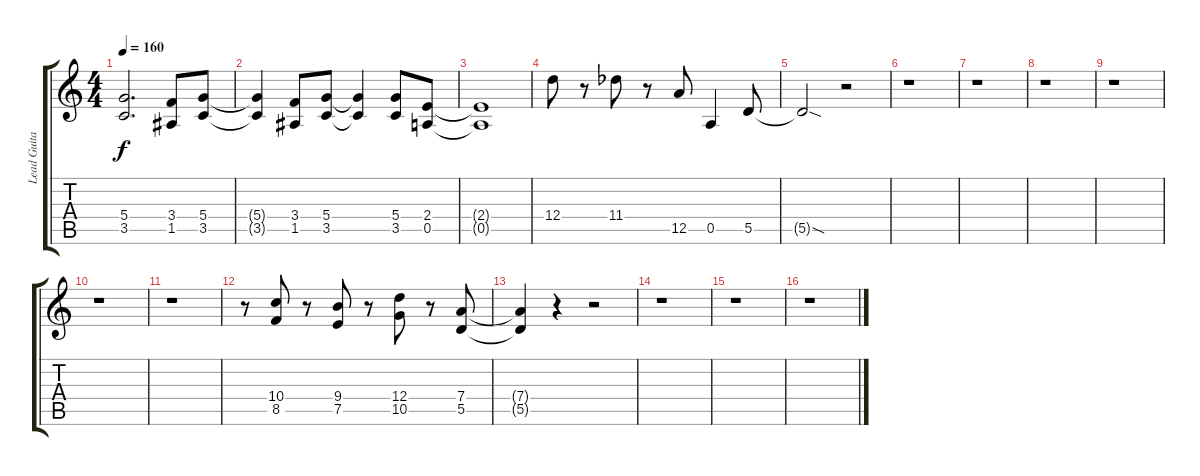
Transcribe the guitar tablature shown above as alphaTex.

\track ("Lead Guitar" "Lead Guita") {instrument overdrivenguitar}
\staff {score tabs}
\tuning (E4 B3 G3 D3 A2 E2) {hide}
\ts (4 4)
\tempo 160
\clef g2
\ks c
(5.4{t} 3.5{t}).2{d dy f} (3.4 1.5).8 (5.4 3.5).8 |
(5.4{t} 3.5{t}).4 (3.4 1.5).8 (5.4 3.5).8 (5.4{t} 3.5{t}).4 (5.4 3.5).8 (2.4 0.5).8 |
(2.4{t} 0.5{t}).1 |
12.4.8 r.8 11.4{acc b}.8 r.8 12.5.8 0.5.4 5.5.8 |
5.5{sod t}.2 r.2 |
r.1 |
r.1 |
r.1 |
r.1 |
r.1 |
r.1 |
r.8 (10.4 8.5).8 r.8 (9.4 7.5).8 r.8 (12.4 10.5).8 r.8 (7.4 5.5).8 |
(7.4{t} 5.5{t}).4 r.4 r.2 |
r.1 |
r.1 |
r.1
